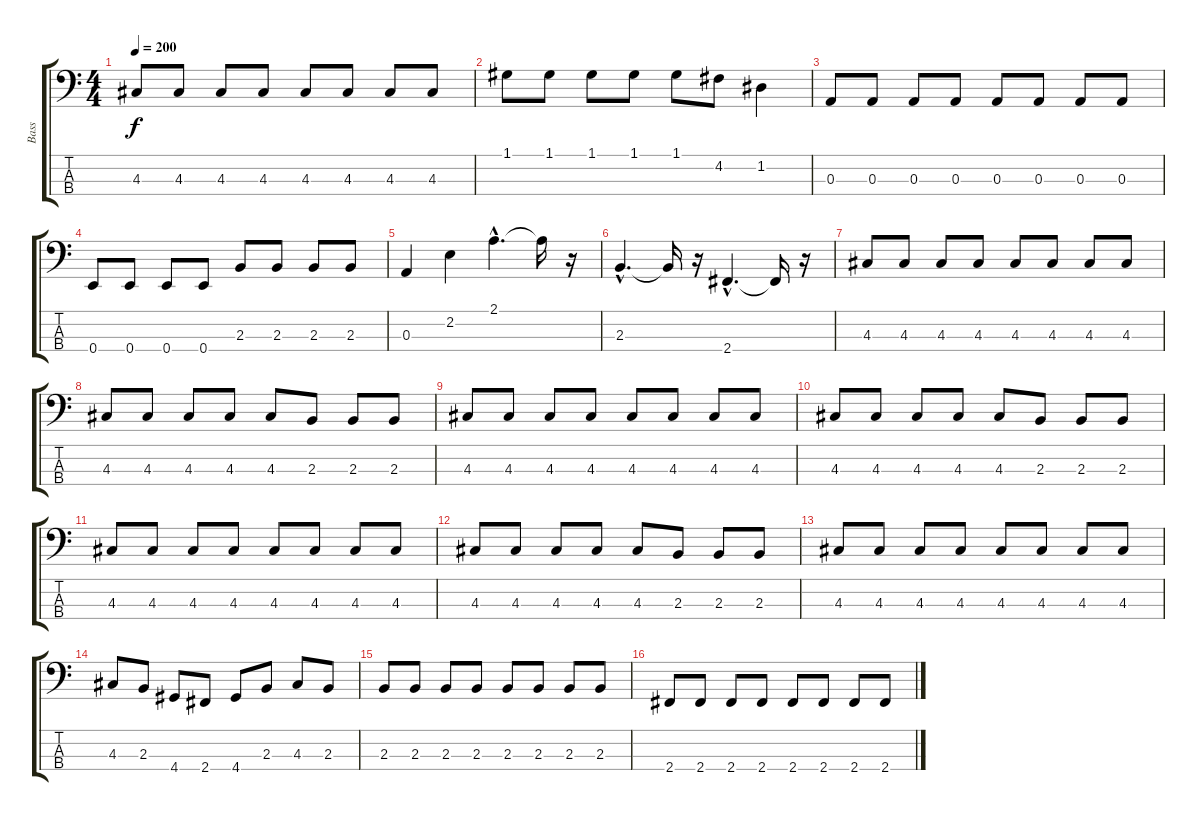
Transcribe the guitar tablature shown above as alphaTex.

\track ("Bass" "Bass") {instrument electricbassfinger}
\staff {score tabs}
\tuning (G2 D2 A1 E1) {hide}
\ts (4 4)
\tempo 200
\clef f4
\ks c
4.3.8{dy f} 4.3.8 4.3.8 4.3.8 4.3.8 4.3.8 4.3.8 4.3.8 |
1.1.8 1.1.8 1.1.8 1.1.8 1.1.8 4.2.8 1.2.4 |
0.3.8 0.3.8 0.3.8 0.3.8 0.3.8 0.3.8 0.3.8 0.3.8 |
0.4.8 0.4.8 0.4.8 0.4.8 2.3.8 2.3.8 2.3.8 2.3.8 |
0.3.4 2.2.4 2.1{hac}.4{d} 2.1{t}.16 r.16 |
2.3{hac}.4{d} 2.3{t}.16 r.16 2.4{hac}.4{d} 2.4{t}.16 r.16 |
4.3.8 4.3.8 4.3.8 4.3.8 4.3.8 4.3.8 4.3.8 4.3.8 |
4.3.8 4.3.8 4.3.8 4.3.8 4.3.8 2.3.8 2.3.8 2.3.8 |
4.3.8 4.3.8 4.3.8 4.3.8 4.3.8 4.3.8 4.3.8 4.3.8 |
4.3.8 4.3.8 4.3.8 4.3.8 4.3.8 2.3.8 2.3.8 2.3.8 |
4.3.8 4.3.8 4.3.8 4.3.8 4.3.8 4.3.8 4.3.8 4.3.8 |
4.3.8 4.3.8 4.3.8 4.3.8 4.3.8 2.3.8 2.3.8 2.3.8 |
4.3.8 4.3.8 4.3.8 4.3.8 4.3.8 4.3.8 4.3.8 4.3.8 |
4.3.8 2.3.8 4.4.8 2.4.8 4.4.8 2.3.8 4.3.8 2.3.8 |
2.3.8 2.3.8 2.3.8 2.3.8 2.3.8 2.3.8 2.3.8 2.3.8 |
2.4.8 2.4.8 2.4.8 2.4.8 2.4.8 2.4.8 2.4.8 2.4.8
